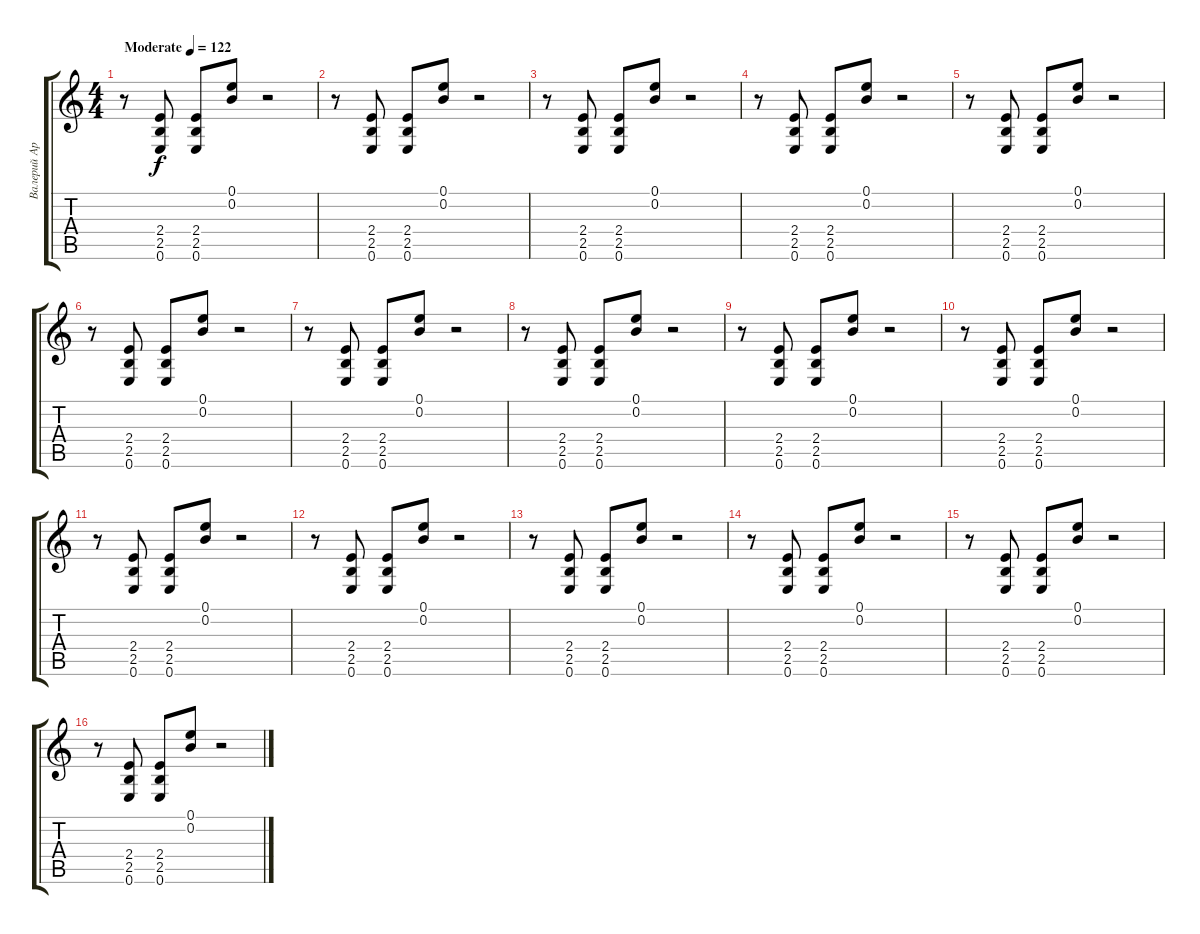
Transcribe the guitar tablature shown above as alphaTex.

\track ("Валерий Аркадин (запись)" "Валерий Ар") {instrument distortionguitar}
\staff {score tabs}
\tuning (E4 B3 G3 D3 A2 E2) {hide}
\ts (4 4)
\tempo (122 "Moderate")
\clef g2
\ks c
r.8{dy f instrument distortionguitar} (2.4 2.5 0.6).8 (2.4 2.5 0.6).8 (0.1 0.2).8 r.2 |
r.8 (2.4 2.5 0.6).8 (2.4 2.5 0.6).8 (0.1 0.2).8 r.2 |
r.8 (2.4 2.5 0.6).8 (2.4 2.5 0.6).8 (0.1 0.2).8 r.2 |
r.8 (2.4 2.5 0.6).8 (2.4 2.5 0.6).8 (0.1 0.2).8 r.2 |
r.8 (2.4 2.5 0.6).8 (2.4 2.5 0.6).8 (0.1 0.2).8 r.2 |
r.8 (2.4 2.5 0.6).8 (2.4 2.5 0.6).8 (0.1 0.2).8 r.2 |
r.8 (2.4 2.5 0.6).8 (2.4 2.5 0.6).8 (0.1 0.2).8 r.2 |
r.8 (2.4 2.5 0.6).8 (2.4 2.5 0.6).8 (0.1 0.2).8 r.2 |
r.8 (2.4 2.5 0.6).8 (2.4 2.5 0.6).8 (0.1 0.2).8 r.2 |
r.8 (2.4 2.5 0.6).8 (2.4 2.5 0.6).8 (0.1 0.2).8 r.2 |
r.8 (2.4 2.5 0.6).8 (2.4 2.5 0.6).8 (0.1 0.2).8 r.2 |
r.8 (2.4 2.5 0.6).8 (2.4 2.5 0.6).8 (0.1 0.2).8 r.2 |
r.8 (2.4 2.5 0.6).8 (2.4 2.5 0.6).8 (0.1 0.2).8 r.2 |
r.8 (2.4 2.5 0.6).8 (2.4 2.5 0.6).8 (0.1 0.2).8 r.2 |
r.8 (2.4 2.5 0.6).8 (2.4 2.5 0.6).8 (0.1 0.2).8 r.2 |
r.8 (2.4 2.5 0.6).8 (2.4 2.5 0.6).8 (0.1 0.2).8 r.2
